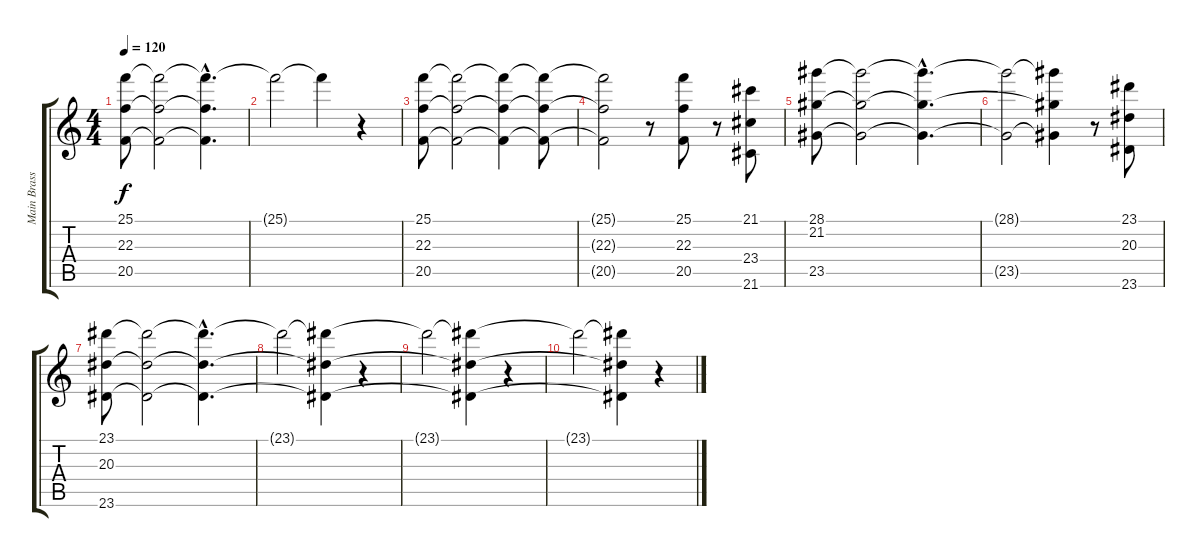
\track ("Main Brass" "Main Brass") {instrument synthbrass1}
\staff {score tabs}
\tuning (E4 B3 G3 D3 A2 E2) {hide}
\ts (4 4)
\tempo 120
\clef g2
\ks c
(25.1 22.3 20.5).8{dy f} (25.1{t} 22.3{t} 20.5{t}).2 (25.1{hac t} 22.3{hac t} 20.5{hac t}).4{d} |
25.1{t}.2 25.1{t}.4 r.4 |
(25.1 22.3 20.5).8 (25.1{t} 22.3{t} 20.5{t}).2 (25.1{t} 22.3{t} 20.5{t}).4 (25.1{t} 22.3{t} 20.5{t}).8 |
(25.1{t} 22.3{t} 20.5{t}).2 r.8 (25.1 22.3 20.5).8 r.8 (21.1 23.4 21.6).8 |
(28.1 21.2 23.5).8 (28.1{t} 21.2{t} 23.5{t}).2 (28.1{hac t} 21.2{hac t} 23.5{hac t}).4{d} |
(28.1{t} 23.5{t}).2 (28.1{t} 21.2{t} 23.5{t}).4 r.8 (23.1 20.3 23.6).8 |
(23.1 20.3 23.6).8 (23.1{t} 20.3{t} 23.6{t}).2 (23.1{hac t} 20.3{hac t} 23.6{hac t}).4{d} |
23.1{t}.2 (23.1{t} 20.3{t} 23.6{t}).4 r.4 |
23.1{t}.2 (23.1{t} 20.3{t} 23.6{t}).4 r.4 |
23.1{t}.2 (23.1{t} 20.3{t} 23.6{t}).4 r.4
